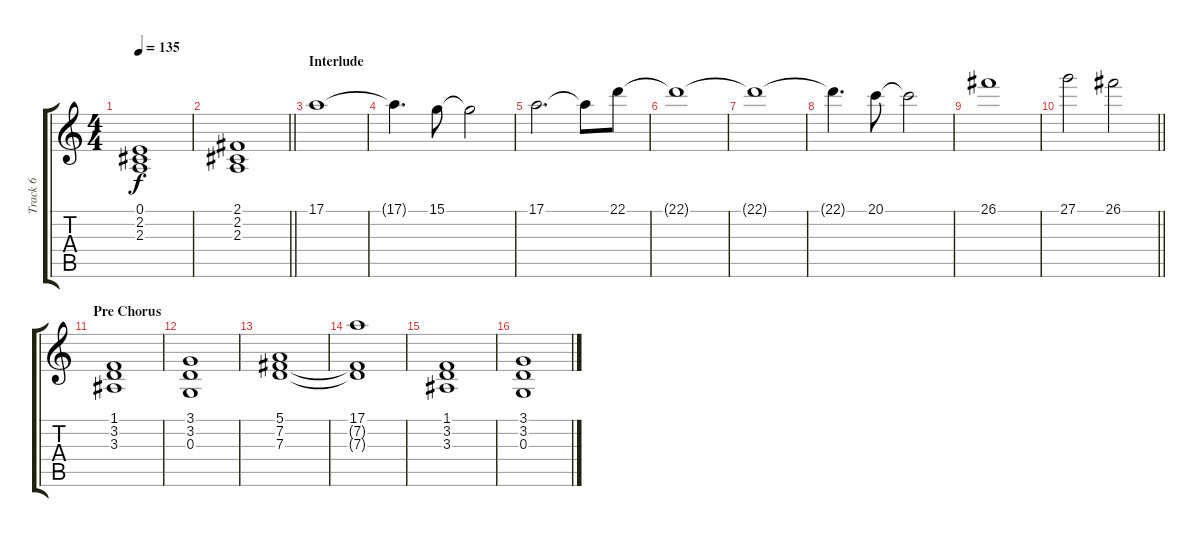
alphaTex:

\track ("Track 6" "Track 6") {instrument stringensemble1}
\staff {score tabs}
\tuning (E4 B3 G3 D3 A2 E2) {hide}
\ts (4 4)
\tempo 135
\clef g2
\ks c
(0.1 2.2 2.3).1{dy f} |
\barLineRight lightlight
(2.1 2.2 2.3).1 |
\section ("" "Interlude")
17.1.1 |
17.1{t}.4{d} 15.1.8 15.1{t}.2 |
17.1.2{d} 17.1{t}.8 22.1.8 |
22.1{t}.1 |
22.1{t}.1 |
22.1{t}.4{d} 20.1.8 20.1{t}.2 |
26.1.1 |
\barLineRight lightlight
27.1.2 26.1.2 |
\section ("" "Pre Chorus")
(1.1 3.2 3.3).1 |
(3.1 3.2 0.3).1 |
(5.1 7.2 7.3).1 |
(17.1 7.2{t} 7.3{t}).1 |
(1.1 3.2 3.3).1 |
(3.1 3.2 0.3).1
